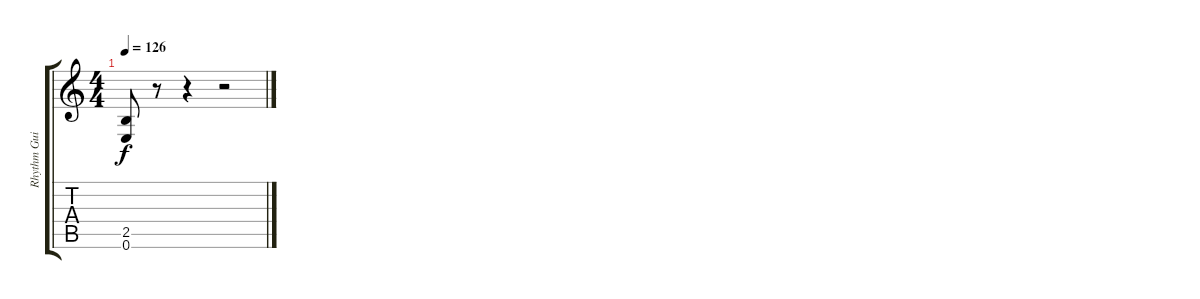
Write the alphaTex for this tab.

\track ("Rhythm Guitar" "Rhythm Gui") {instrument distortionguitar}
\staff {score tabs}
\tuning (E4 B3 G3 D3 A2 E2) {hide}
\ts (4 4)
\tempo 126
\clef g2
\ks c
(2.5 0.6).8{dy f} r.8 r.4 r.2
